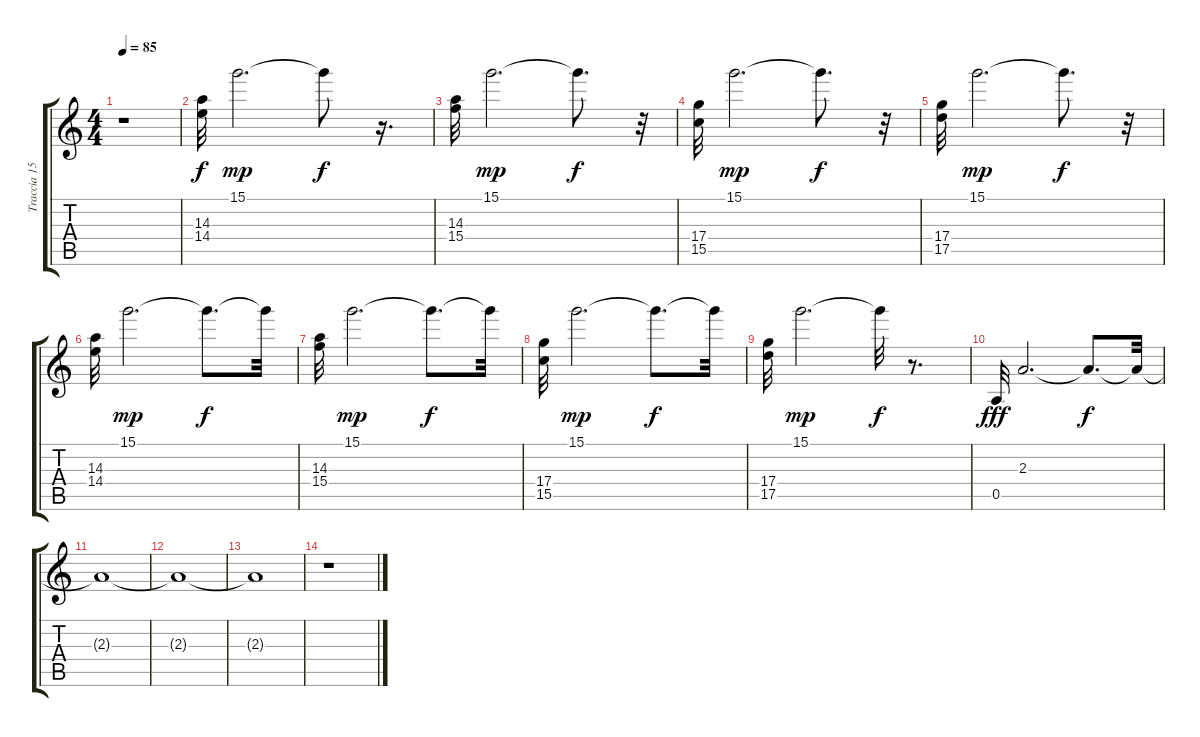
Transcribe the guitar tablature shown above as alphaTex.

\track ("Traccia 15" "Traccia 15") {instrument overdrivenguitar}
\staff {score tabs}
\tuning (E4 B3 G3 D3 A2 E2) {hide}
\ts (4 4)
\tempo 85
\clef g2
\ks c
r.1{dy f} |
(14.3 14.4).32 15.1.2{d dy mp} 15.1{t}.8{dy f} r.16{d} |
(14.3 15.4).32 15.1.2{d dy mp} 15.1{t}.8{d dy f} r.32 |
(17.4 15.5).32 15.1.2{d dy mp} 15.1{t}.8{d dy f} r.32 |
(17.4 17.5).32 15.1.2{d dy mp} 15.1{t}.8{d dy f} r.32 |
(14.3 14.4).32 15.1.2{d dy mp} 15.1{t}.8{d dy f} 15.1{t}.32 |
(14.3 15.4).32 15.1.2{d dy mp} 15.1{t}.8{d dy f} 15.1{t}.32 |
(17.4 15.5).32 15.1.2{d dy mp} 15.1{t}.8{d dy f} 15.1{t}.32 |
(17.4 17.5).32 15.1.2{d dy mp} 15.1{t}.32{dy f} r.8{d} |
0.5.32{dy fff} 2.3.2{d} 2.3{t}.8{d dy f} 2.3{t}.32 |
2.3{t}.1 |
2.3{t}.1 |
2.3{t}.1 |
r.1
